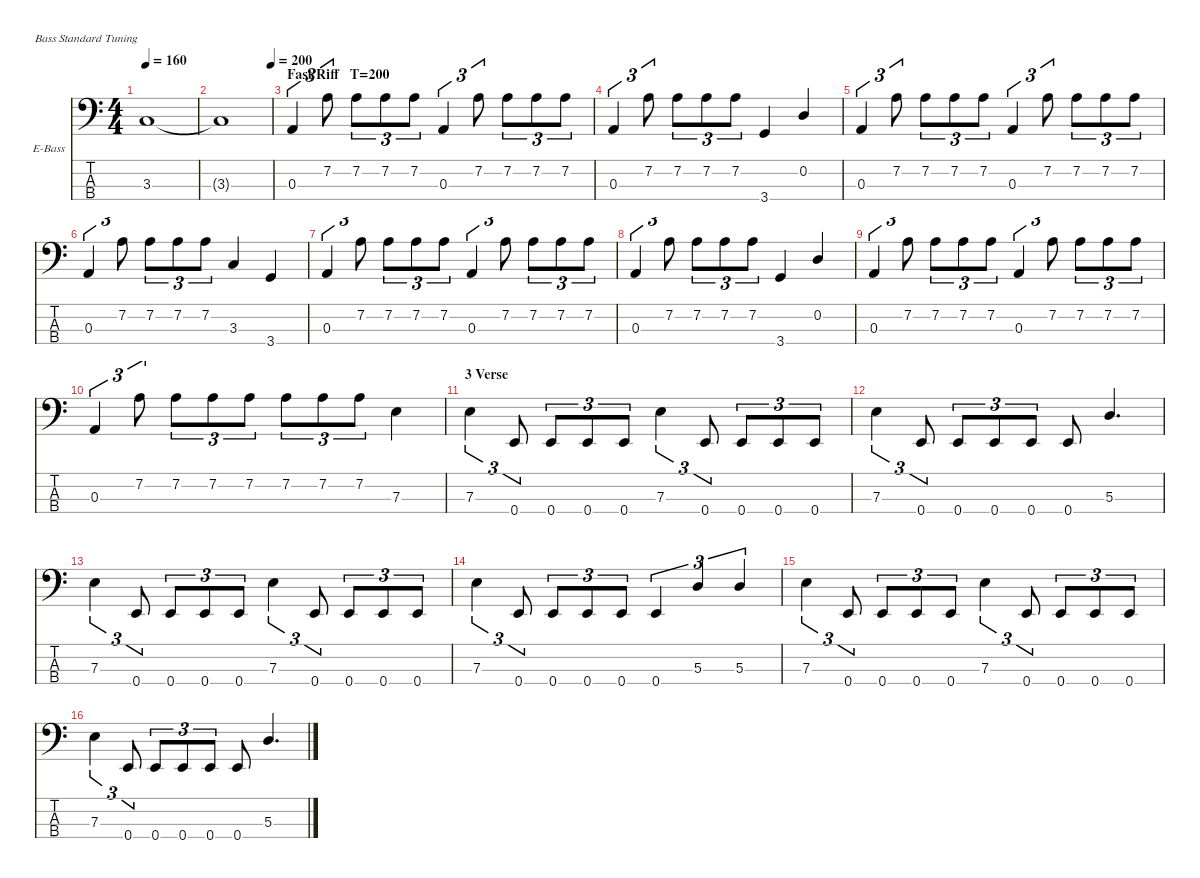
\hideDynamics
\bracketExtendMode nobrackets
\firstSystemTrackNameOrientation horizontal
\otherSystemsTrackNameOrientation horizontal
\track ("Bass" "E-Bass") {instrument electricbassfinger}
\staff {score tabs}
\tuning (G2 D2 A1 E1)
\ts (4 4)
\tempo 160
\clef f4
\ks c
3.3{t}.1{dy f beam Up} |
\tempo (200 1)
3.3{t}.1{beam Up} |
\section ("" "Fast Riff   T=200")
0.3.4{tu (3 2) beam Up} 7.2.8{tu (3 2) beam Down} 7.2.8{tu (3 2) beam Down} 7.2.8{tu (3 2) beam Down} 7.2.8{tu (3 2) beam Down} 0.3.4{tu (3 2) beam Up} 7.2.8{tu (3 2) beam Down} 7.2.8{tu (3 2) beam Down} 7.2.8{tu (3 2) beam Down} 7.2.8{tu (3 2) beam Down} |
0.3.4{tu (3 2) beam Up} 7.2.8{tu (3 2) beam Down} 7.2.8{tu (3 2) beam Down} 7.2.8{tu (3 2) beam Down} 7.2.8{tu (3 2) beam Down} 3.4.4{beam Up} 0.2.4{beam Up} |
0.3.4{tu (3 2) beam Up} 7.2.8{tu (3 2) beam Down} 7.2.8{tu (3 2) beam Down} 7.2.8{tu (3 2) beam Down} 7.2.8{tu (3 2) beam Down} 0.3.4{tu (3 2) beam Up} 7.2.8{tu (3 2) beam Down} 7.2.8{tu (3 2) beam Down} 7.2.8{tu (3 2) beam Down} 7.2.8{tu (3 2) beam Down} |
0.3.4{tu (3 2) beam Up} 7.2.8{tu (3 2) beam Down} 7.2.8{tu (3 2) beam Down} 7.2.8{tu (3 2) beam Down} 7.2.8{tu (3 2) beam Down} 3.3.4{beam Up} 3.4.4{beam Up} |
0.3.4{tu (3 2) beam Up} 7.2.8{tu (3 2) beam Down} 7.2.8{tu (3 2) beam Down} 7.2.8{tu (3 2) beam Down} 7.2.8{tu (3 2) beam Down} 0.3.4{tu (3 2) beam Up} 7.2.8{tu (3 2) beam Down} 7.2.8{tu (3 2) beam Down} 7.2.8{tu (3 2) beam Down} 7.2.8{tu (3 2) beam Down} |
0.3.4{tu (3 2) beam Up} 7.2.8{tu (3 2) beam Down} 7.2.8{tu (3 2) beam Down} 7.2.8{tu (3 2) beam Down} 7.2.8{tu (3 2) beam Down} 3.4.4{beam Up} 0.2.4{beam Up} |
0.3.4{tu (3 2) beam Up} 7.2.8{tu (3 2) beam Down} 7.2.8{tu (3 2) beam Down} 7.2.8{tu (3 2) beam Down} 7.2.8{tu (3 2) beam Down} 0.3.4{tu (3 2) beam Up} 7.2.8{tu (3 2) beam Down} 7.2.8{tu (3 2) beam Down} 7.2.8{tu (3 2) beam Down} 7.2.8{tu (3 2) beam Down} |
0.3.4{tu (3 2) beam Up} 7.2.8{tu (3 2) beam Down} 7.2.8{tu (3 2) beam Down} 7.2.8{tu (3 2) beam Down} 7.2.8{tu (3 2) beam Down} 7.2.8{tu (3 2) beam Down} 7.2.8{tu (3 2) beam Down} 7.2.8{tu (3 2) beam Down} 7.3.4{beam Down} |
\section ("" "3 Verse")
7.3.4{tu (3 2) beam Down} 0.4.8{tu (3 2) beam Up} 0.4.8{tu (3 2) beam Up} 0.4.8{tu (3 2) beam Up} 0.4.8{tu (3 2) beam Up} 7.3.4{tu (3 2) beam Down} 0.4.8{tu (3 2) beam Up} 0.4.8{tu (3 2) beam Up} 0.4.8{tu (3 2) beam Up} 0.4.8{tu (3 2) beam Up} |
7.3.4{tu (3 2) beam Down} 0.4.8{tu (3 2) beam Up} 0.4.8{tu (3 2) beam Up} 0.4.8{tu (3 2) beam Up} 0.4.8{tu (3 2) beam Up} 0.4.8{beam Up} 5.3.4{d beam Up} |
7.3.4{tu (3 2) beam Down} 0.4.8{tu (3 2) beam Up} 0.4.8{tu (3 2) beam Up} 0.4.8{tu (3 2) beam Up} 0.4.8{tu (3 2) beam Up} 7.3.4{tu (3 2) beam Down} 0.4.8{tu (3 2) beam Up} 0.4.8{tu (3 2) beam Up} 0.4.8{tu (3 2) beam Up} 0.4.8{tu (3 2) beam Up} |
7.3.4{tu (3 2) beam Down} 0.4.8{tu (3 2) beam Up} 0.4.8{tu (3 2) beam Up} 0.4.8{tu (3 2) beam Up} 0.4.8{tu (3 2) beam Up} 0.4.4{tu (3 2) beam Up} 5.3.4{tu (3 2) beam Up} 5.3.4{tu (3 2) beam Up} |
7.3.4{tu (3 2) beam Down} 0.4.8{tu (3 2) beam Up} 0.4.8{tu (3 2) beam Up} 0.4.8{tu (3 2) beam Up} 0.4.8{tu (3 2) beam Up} 7.3.4{tu (3 2) beam Down} 0.4.8{tu (3 2) beam Up} 0.4.8{tu (3 2) beam Up} 0.4.8{tu (3 2) beam Up} 0.4.8{tu (3 2) beam Up} |
7.3.4{tu (3 2) beam Down} 0.4.8{tu (3 2) beam Up} 0.4.8{tu (3 2) beam Up} 0.4.8{tu (3 2) beam Up} 0.4.8{tu (3 2) beam Up} 0.4.8{beam Up} 5.3.4{d beam Up}
